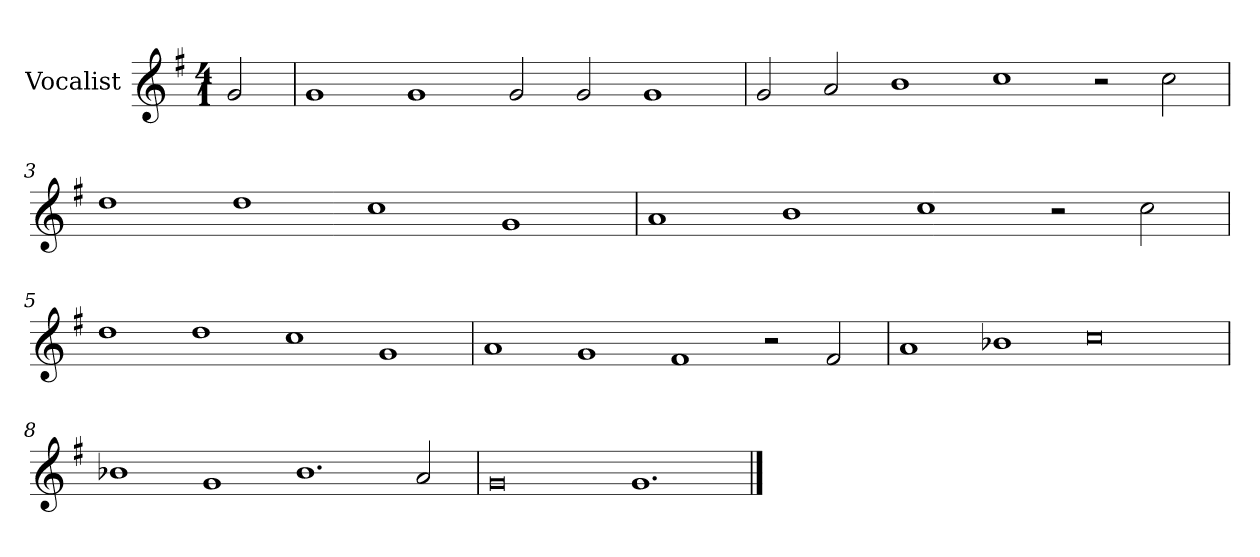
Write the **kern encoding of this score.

**kern
*part1
*staff1
*I"Vocalist
*k[f#]
*G:
*M4/1
=
2g
=1
1g
1g
2g
2g
1g
=2
2g
2a
1b
1cc
2r
2cc
=3
1dd
1dd
1cc
1g
=4
1a
1b
1cc
2r
2cc
=5
1dd
1dd
1cc
1g
=6
1a
1g
1f#
2r
2f#
=7
1a
1b-X
0cc
=8
1b-X
1g
1.b-
2a
=9
0g
1.g
==
*-
